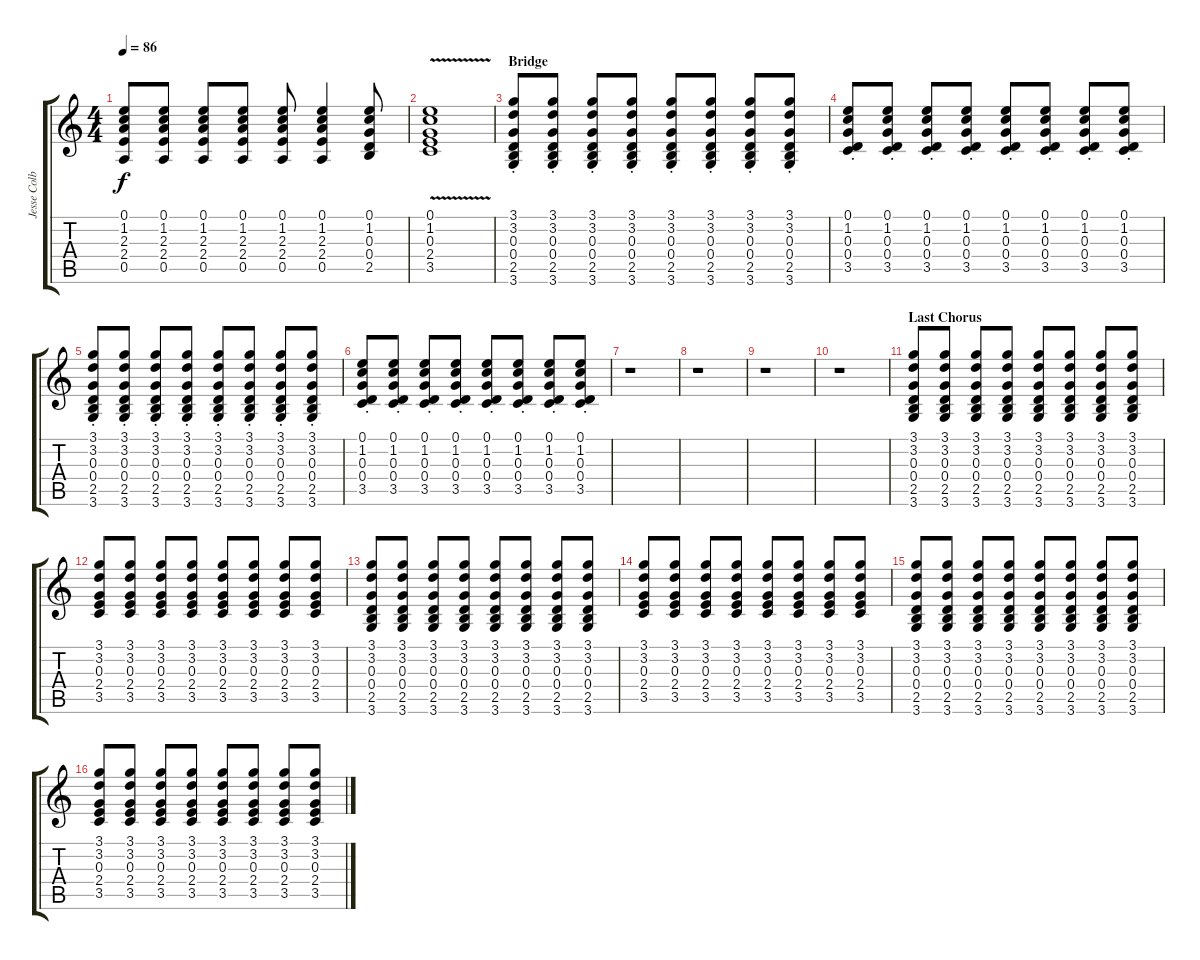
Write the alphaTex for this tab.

\track ("Jesse Colburn - Rythm Guitar" "Jesse Colb") {instrument acousticguitarsteel}
\staff {score tabs}
\tuning (E4 B3 G3 D3 A2 E2) {hide}
\ts (4 4)
\tempo 86
\clef g2
\ks c
(0.1 1.2 2.3 2.4 0.5).8{dy f} (0.1 1.2 2.3 2.4 0.5).8 (0.1 1.2 2.3 2.4 0.5).8 (0.1 1.2 2.3 2.4 0.5).8 (0.1 1.2 2.3 2.4 0.5).8 (0.1 1.2 2.3 2.4 0.5).4 (0.1 1.2 0.3 0.4 2.5).8 |
(0.1{v} 1.2{v} 0.3{v} 2.4{v} 3.5{v}).1 |
\section ("" "Bridge")
(3.1{st} 3.2{st} 0.3{st} 0.4{st} 2.5{st} 3.6{st}).8 (3.1{st} 3.2{st} 0.3{st} 0.4{st} 2.5{st} 3.6{st}).8 (3.1{st} 3.2{st} 0.3{st} 0.4{st} 2.5{st} 3.6{st}).8 (3.1{st} 3.2{st} 0.3{st} 0.4{st} 2.5{st} 3.6{st}).8 (3.1{st} 3.2{st} 0.3{st} 0.4{st} 2.5{st} 3.6{st}).8 (3.1{st} 3.2{st} 0.3{st} 0.4{st} 2.5{st} 3.6{st}).8 (3.1{st} 3.2{st} 0.3{st} 0.4{st} 2.5{st} 3.6{st}).8 (3.1{st} 3.2{st} 0.3{st} 0.4{st} 2.5{st} 3.6{st}).8 |
(0.1{st} 1.2{st} 0.3{st} 0.4{st} 3.5{st}).8 (0.1{st} 1.2{st} 0.3{st} 0.4{st} 3.5{st}).8 (0.1{st} 1.2{st} 0.3{st} 0.4{st} 3.5{st}).8 (0.1{st} 1.2{st} 0.3{st} 0.4{st} 3.5{st}).8 (0.1{st} 1.2{st} 0.3{st} 0.4{st} 3.5{st}).8 (0.1{st} 1.2{st} 0.3{st} 0.4{st} 3.5{st}).8 (0.1{st} 1.2{st} 0.3{st} 0.4{st} 3.5{st}).8 (0.1{st} 1.2{st} 0.3{st} 0.4{st} 3.5{st}).8 |
(3.1{st} 3.2{st} 0.3{st} 0.4{st} 2.5{st} 3.6{st}).8 (3.1{st} 3.2{st} 0.3{st} 0.4{st} 2.5{st} 3.6{st}).8 (3.1{st} 3.2{st} 0.3{st} 0.4{st} 2.5{st} 3.6{st}).8 (3.1{st} 3.2{st} 0.3{st} 0.4{st} 2.5{st} 3.6{st}).8 (3.1{st} 3.2{st} 0.3{st} 0.4{st} 2.5{st} 3.6{st}).8 (3.1{st} 3.2{st} 0.3{st} 0.4{st} 2.5{st} 3.6{st}).8 (3.1{st} 3.2{st} 0.3{st} 0.4{st} 2.5{st} 3.6{st}).8 (3.1{st} 3.2{st} 0.3{st} 0.4{st} 2.5{st} 3.6{st}).8 |
(0.1{st} 1.2{st} 0.3{st} 0.4{st} 3.5{st}).8 (0.1{st} 1.2{st} 0.3{st} 0.4{st} 3.5{st}).8 (0.1{st} 1.2{st} 0.3{st} 0.4{st} 3.5{st}).8 (0.1{st} 1.2{st} 0.3{st} 0.4{st} 3.5{st}).8 (0.1{st} 1.2{st} 0.3{st} 0.4{st} 3.5{st}).8 (0.1{st} 1.2{st} 0.3{st} 0.4{st} 3.5{st}).8 (0.1{st} 1.2{st} 0.3{st} 0.4{st} 3.5{st}).8 (0.1{st} 1.2{st} 0.3{st} 0.4{st} 3.5{st}).8 |
r.1 |
r.1 |
r.1 |
r.1 |
\section ("" "Last Chorus")
(3.1 3.2 0.3 0.4 2.5 3.6).8 (3.1 3.2 0.3 0.4 2.5 3.6).8 (3.1 3.2 0.3 0.4 2.5 3.6).8 (3.1 3.2 0.3 0.4 2.5 3.6).8 (3.1 3.2 0.3 0.4 2.5 3.6).8 (3.1 3.2 0.3 0.4 2.5 3.6).8 (3.1 3.2 0.3 0.4 2.5 3.6).8 (3.1 3.2 0.3 0.4 2.5 3.6).8 |
(3.1 3.2 0.3 2.4 3.5).8 (3.1 3.2 0.3 2.4 3.5).8 (3.1 3.2 0.3 2.4 3.5).8 (3.1 3.2 0.3 2.4 3.5).8 (3.1 3.2 0.3 2.4 3.5).8 (3.1 3.2 0.3 2.4 3.5).8 (3.1 3.2 0.3 2.4 3.5).8 (3.1 3.2 0.3 2.4 3.5).8 |
(3.1 3.2 0.3 0.4 2.5 3.6).8 (3.1 3.2 0.3 0.4 2.5 3.6).8 (3.1 3.2 0.3 0.4 2.5 3.6).8 (3.1 3.2 0.3 0.4 2.5 3.6).8 (3.1 3.2 0.3 0.4 2.5 3.6).8 (3.1 3.2 0.3 0.4 2.5 3.6).8 (3.1 3.2 0.3 0.4 2.5 3.6).8 (3.1 3.2 0.3 0.4 2.5 3.6).8 |
(3.1 3.2 0.3 2.4 3.5).8 (3.1 3.2 0.3 2.4 3.5).8 (3.1 3.2 0.3 2.4 3.5).8 (3.1 3.2 0.3 2.4 3.5).8 (3.1 3.2 0.3 2.4 3.5).8 (3.1 3.2 0.3 2.4 3.5).8 (3.1 3.2 0.3 2.4 3.5).8 (3.1 3.2 0.3 2.4 3.5).8 |
(3.1 3.2 0.3 0.4 2.5 3.6).8 (3.1 3.2 0.3 0.4 2.5 3.6).8 (3.1 3.2 0.3 0.4 2.5 3.6).8 (3.1 3.2 0.3 0.4 2.5 3.6).8 (3.1 3.2 0.3 0.4 2.5 3.6).8 (3.1 3.2 0.3 0.4 2.5 3.6).8 (3.1 3.2 0.3 0.4 2.5 3.6).8 (3.1 3.2 0.3 0.4 2.5 3.6).8 |
(3.1 3.2 0.3 2.4 3.5).8 (3.1 3.2 0.3 2.4 3.5).8 (3.1 3.2 0.3 2.4 3.5).8 (3.1 3.2 0.3 2.4 3.5).8 (3.1 3.2 0.3 2.4 3.5).8 (3.1 3.2 0.3 2.4 3.5).8 (3.1 3.2 0.3 2.4 3.5).8 (3.1 3.2 0.3 2.4 3.5).8
